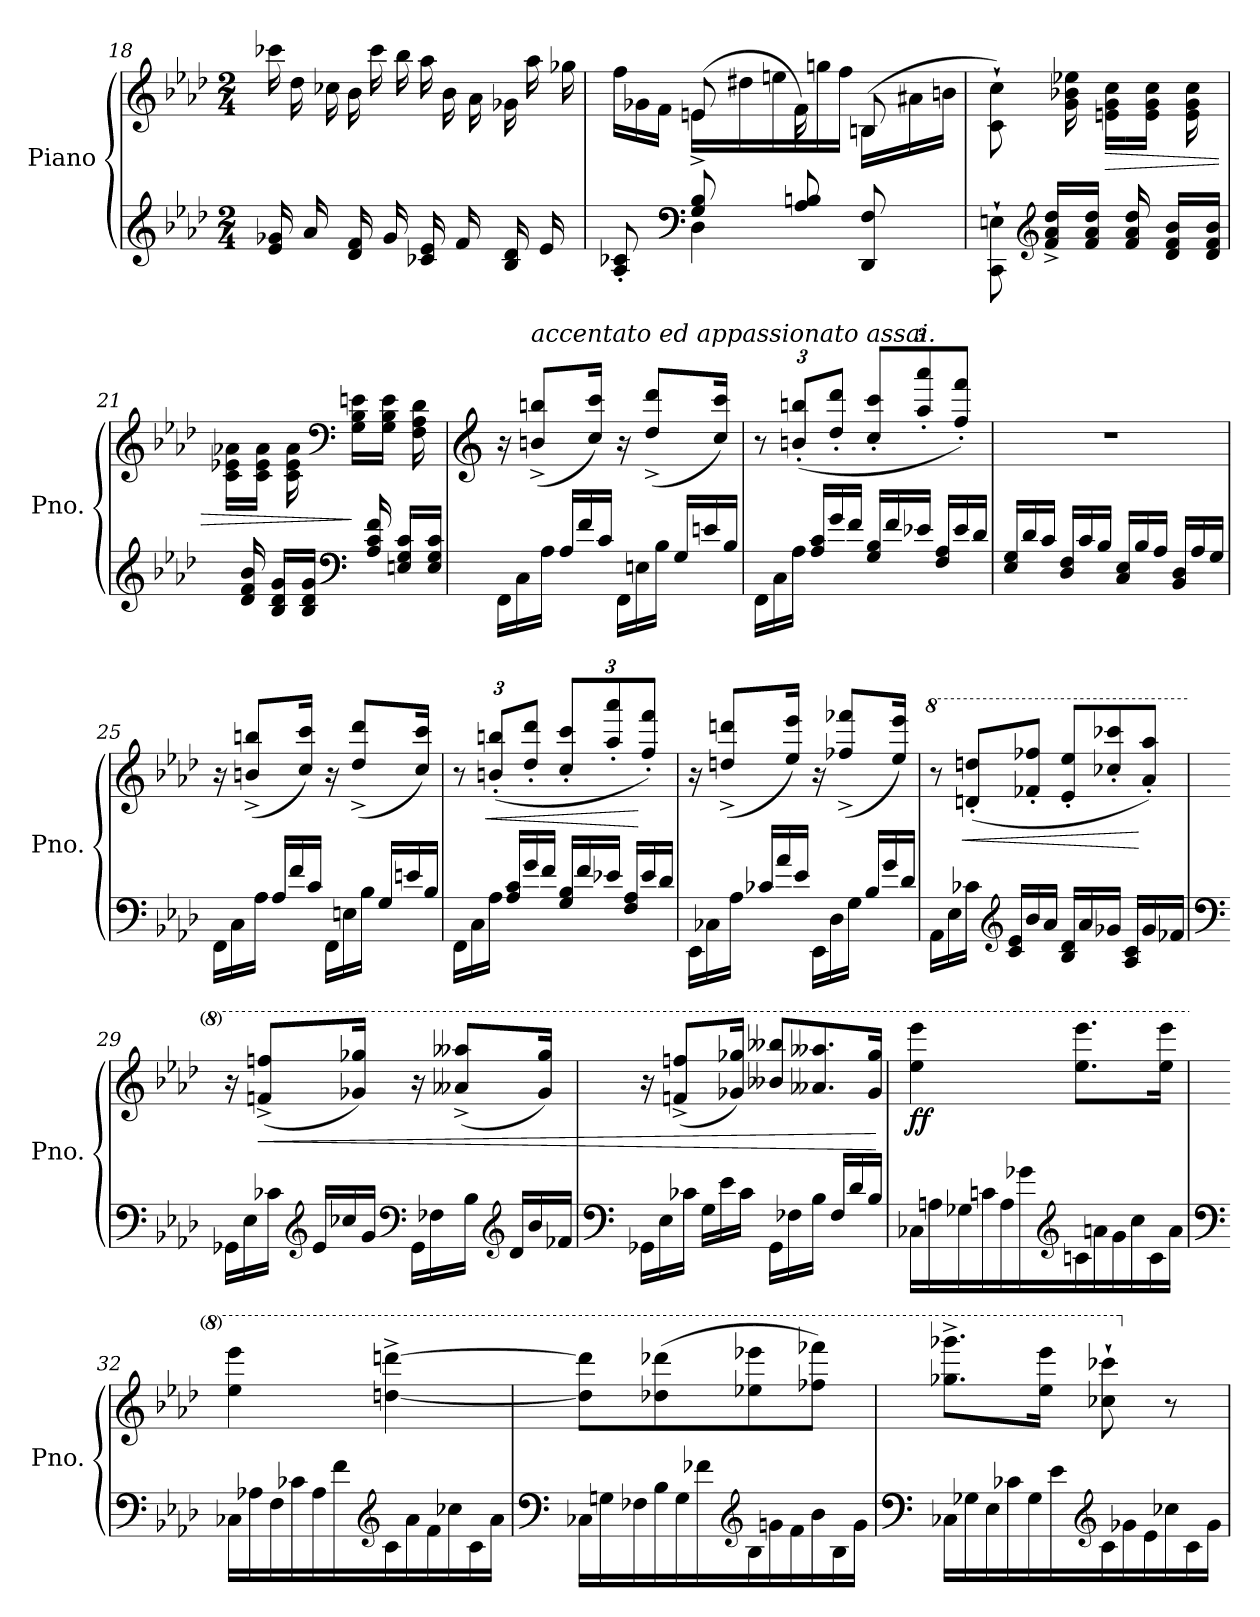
**kern	**kern	**dynam
*part1	*part1	*part1
*staff2	*staff1	*staff1/2
*I"Piano	*	*
*I'Pno.	*	*
*clefG2	*clefG2	*
*k[b-e-a-d-]	*k[b-e-a-d-]	*
*M2/4	*M2/4	*
*	*Xtuplet	*
=18	=18	=18
16e-/ 16g-X/	24ccc-X\	.
.	24dd-\	.
16a-/	.	.
.	24cc-X\	.
16d-/ 16f/	24b-\	.
.	24ccc-\	.
16g-/	.	.
.	24bb-\	.
16c-X/ 16e-/	24aa-\	.
.	24b-\	.
16f/	.	.
.	24a-\	.
16B-/ 16d-/	24g-X\	.
.	24aa-\	.
16e-/	.	.
.	24gg-X\	.
!!LO:LB:g=z
=19	=19	=19
*^	*^	*
8A-/' 8c-X/'	8ryy	24ff\LL	8ryy	.
.	.	24g-X\	.	.
.	.	24f\JJ	.	.
*clefF4	*	*	*	*
8G/^ 8B-/^	4D-\	24en\LL	(8e/	.
.	.	24dd#X\	.	.
.	.	24een\	.	.
8A-/ 8Bn/	.	24f\	24f\)	.
.	.	24ggn\	12ryy	.
.	.	24ff\JJ	.	.
8DD-/ 8F/	8ryy	(>24Bn\LL	8B/	.
.	.	24a#X\	.	.
.	.	24bn\JJ	.	.
*v	*v	*	*	*
=20	=20	=20	=20
8CC\` 8En\`	8c\` 8cc\`)	6ryy	.
*clefG2	*	*	*
*Xtuplet	*	*	*
(24f/^ 24a-/^ 24dd-/^LL	4.ryy	.	.
24ryy	.	24g\ 24b-X\ 24ee-X\	.
24f/ 24a-/ 24dd-/JJ	.	24ryy	.
!	!	!	!LO:HP:b
24ryy	.	24en\ 24g\ 24cc\LL	>
24f/ 24a-/ 24dd-/	.	24ryy	.
24ryy	.	24e\ 24g\ 24cc\JJ	.
24d-/ 24f/ 24b-/LL	.	24ryy	.
24ryy	.	24e\ 24g\ 24cc\	.
24d-/ 24f/ 24b-/JJ	.	24ryy	.
*	*v	*v	*
=21	=21	=21
*^	*	*
24ryy	4ryy	24c\ 24e-X\ 24a-X\LL	.
24d-/ 24f/ 24b-/	.	24ryy	.
24ryy	.	24c\ 24e-\ 24a-\JJ	.
24B-/ 24d-/ 24g/LL	.	24ryy	.
24ryy	.	24c\ 24e-\ 24a-\	.
24B-/ 24d-/ 24g/JJ	.	24ryy	.
*clefF4	*	*clefF4	*
24ryy	4ryy	24G\ 24B-\ 24en\LL	]
24A-/ 24c/ 24f/	.	24ryy	.
24ryy	.	24G\ 24B-\ 24e\JJ)	.
24En/ 24G/ 24c/LL	.	24ryy	.
24ryy	.	24F\ 24A-\ 24d-\	.
24E/ 24G/ 24c/JJ	.	24ryy	.
*v	*v	*	*
!!LO:LB:g=z
=22	=22	=22
*	*clefG2	*
24FF\LL	16r	.
24C\	.	.
!	!LO:TX:a:i:t=accentato ed appassionato assai.	!
.	(8bn/^ 8bbn/^L	.
24A-\JJ	.	.
24A-/LL	.	.
24f/	.	.
.	16cc/ 16ccc/Jk)	.
24c/JJ	.	.
24FF\LL	16r	.
24En\	.	.
.	(8dd-/^ 8ddd-/^L	.
24B-\JJ	.	.
24G/LL	.	.
24en/	.	.
.	16cc/ 16ccc/Jk)	.
24B-/JJ	.	.
=23	=23	=23
*	*tuplet	*
*	*Xbrackettup	*
24FF\LL	12r	.
24C\	.	.
24A-\JJ	(12bn/' 12bbn/'L	.
24A-/ 24c/LL	.	.
24g/	12dd-/' 12ddd-/'J	.
24f/JJ	.	.
24G/ 24B-/LL	12cc/' 12ccc/'L	.
24f/	.	.
24e-X/JJ	12aa-/' 12aaa-/'	.
24F/ 24A-/LL	.	.
24e-/	12ff/' 12fff/'J)	.
24d-/JJ	.	.
=24	=24	=24
24E-/ 24G/LL	2r	.
24d-/	.	.
24c/JJ	.	.
24D-/ 24F/LL	.	.
24c/	.	.
24B-/JJ	.	.
24C/ 24E-/LL	.	.
24B-/	.	.
24A-/JJ	.	.
24BB-/ 24D-/LL	.	.
24A-/	.	.
24G/JJ	.	.
!!LO:LB:g=z
=25	=25	=25
24FF\LL	16r	.
24C\	.	.
.	(8bn/^ 8bbn/^L	.
24A-\JJ	.	.
24A-/LL	.	.
24f/	.	.
.	16cc/ 16ccc/Jk)	.
24c/JJ	.	.
24FF\LL	16r	.
24En\	.	.
.	(8dd-/^ 8ddd-/^L	.
24B-\JJ	.	.
24G/LL	.	.
24en/	.	.
.	16cc/ 16ccc/Jk)	.
24B-/JJ	.	.
=26	=26	=26
24FF\LL	12r	.
24C\	.	.
!	!	!LO:HP:b
24A-\JJ	(12bn/' 12bbn/'L	<
24A-/ 24c/LL	.	.
24g/	12dd-/' 12ddd-/'J	.
24f/JJ	.	.
24G/ 24B-/LL	12cc/' 12ccc/'L	.
24f/	.	.
24e-X/JJ	12aa-/' 12aaa-/'	.
24F/ 24A-/LL	.	.
24e-/	12ff/' 12fff/'J)	[
24d-/JJ	.	.
=27	=27	=27
24EE-\LL	16r	.
24C-X\	.	.
.	(8ddn/^ 8dddn/^L	.
24A-\JJ	.	.
24c-X/LL	.	.
24a-/	.	.
.	16ee-/ 16eee-/Jk)	.
24e-/JJ	.	.
24EE-\LL	16r	.
24D-\	.	.
.	(8ff-X/^ 8fff-X/^L	.
24G\JJ	.	.
24B-/LL	.	.
24g/	.	.
.	16ee-/ 16eee-/Jk)	.
24d-/JJ	.	.
!!LO:LB:g=z
=28	=28	=28
*	*8va	*
*	*Xtuplet	*
24AA-\LL	12r	.
24E-\	.	.
!	!	!LO:HP:b
24c-X\JJ	(12ddn/' 12dddn/'L	<
*clefG2	*	*
24c-/ 24e-/LL	.	.
24b-/	12ff-X/' 12fff-X/'J	.
24a-/JJ	.	.
24B-/ 24d-/LL	12ee-/' 12eee-/'L	.
24a-/	.	.
24g-X/JJ	12ccc-X/' 12cccc-X/'	.
24A-/ 24c-/LL	.	.
24g-/	12aa-/' 12aaa-/'J)	[
24f-X/JJ	.	.
=29	=29	=29
*clefF4	*	*
24GG-X\LL	16r	.
24E-\	.	.
!	!	!LO:HP:b
.	(8ffn/^ 8fffn/^L	<
24c-X\JJ	.	.
*clefG2	*	*
24e-/LL	.	.
24cc-X/	.	.
.	16gg-X/ 16ggg-X/Jk)	.
24g/JJ	.	.
*clefF4	*	*
24GG-\LL	16r	.
24F-X\	.	.
.	(8aa--X/^ 8aaa--X/^L	.
24B-\JJ	.	.
*clefG2	*	*
24d-/LL	.	.
24b-/	.	.
.	16gg-/ 16ggg-/Jk)	.
24f-X/JJ	.	.
=30	=30	=30
*clefF4	*	*
24GG-X\LL	16r	.
24E-\	.	.
.	(8ffn/^ 8fffn/^L	.
24c-X\JJ	.	.
24G\LL	.	.
24e-\	.	.
.	16gg-X/ 16ggg-X/Jk)	.
24c-\JJ	.	.
24GG-\LL	12bb--X/ 12bbb--X/L	.
24F-X\	.	.
24B-\JJ	12.aa--X/ 12.aaa--X/	.
24F-/LL	.	.
24d-/	.	.
24B-/JJ	24gg-/ 24ggg-/Jk	.
.	.	[
!!LO:LB:g=z
=31	=31	=31
!	!	!LO:DY:b
24C-X\LL	4eee-\ 4eeee-\	ff
24An\	.	.
24G-X\	.	.
24cn\	.	.
24A\	.	.
24g-X\	.	.
*clefG2	*	*
24cn\	8.eee-\ 8.eeee-\L	.
24an\	.	.
24g-\	.	.
24cc\	.	.
24c\	.	.
.	16eee-\ 16eeee-\Jk	.
24a\JJ	.	.
=32	=32	=32
*clefF4	*	*
24C-X\LL	4eee-\ 4eeee-\	.
24A-X\	.	.
24F\	.	.
24c-X\	.	.
24A-\	.	.
24f\	.	.
*clefG2	*	*
24c-\	[4dddn\^ [4ddddn\^	.
24a-\	.	.
24f\	.	.
24cc-X\	.	.
24c-\	.	.
24a-\JJ	.	.
=33	=33	=33
*clefF4	*	*
24C-X\LL	8ddd\] 8dddd\]L	.
24Gn\	.	.
24F-X\	.	.
24B-\	(8ddd-X\ 8dddd-X\	.
24G\	.	.
24f-X\	.	.
*clefG2	*	*
24B-\	8eee-X\ 8eeee-X\	.
24gn\	.	.
24f-\	.	.
24b-\	8fff-X\ 8ffff-X\J)	.
24B-\	.	.
24g\JJ	.	.
!!LO:PB:g=z
=34	=34	=34
*clefF4	*	*
24C-X\LL	8.ggg-X\^ 8.gggg-X\^L	.
24G-X\	.	.
24E-\	.	.
24c-X\	.	.
24G-\	.	.
.	16eee-\ 16eeee-\Jk	.
24e-\	.	.
*clefG2	*	*
24c-\	8ccc-X\` 8cccc-X\`	.
24g-X\	.	.
24e-\	.	.
*	*X8va	*
24cc-X\	8r	.
24c-\	.	.
24g-\JJ	.	.
=	=	=
*-	*-	*-
